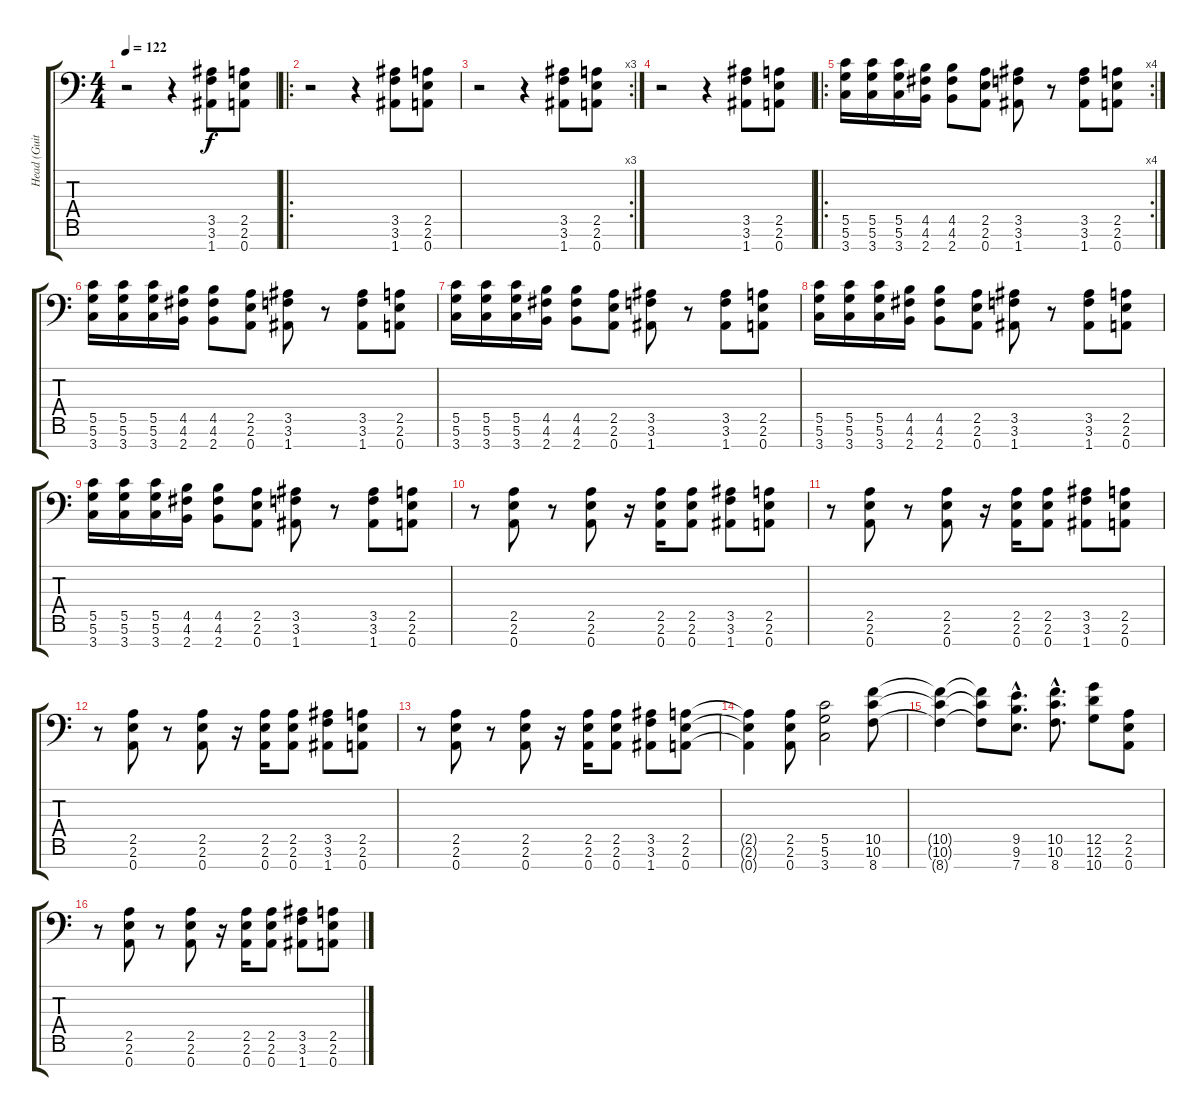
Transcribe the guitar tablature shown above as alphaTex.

\track ("Head (Guitar 2)" "Head (Guit") {instrument overdrivenguitar}
\staff {score tabs}
\tuning (D4 A3 F3 C3 G2 D2 A1) {hide}
\ts (4 4)
\tempo 122
\clef f4
\ks c
r.2{dy f instrument overdrivenguitar} r.4 (3.5 3.6 1.7).8 (2.5 2.6 0.7).8 |
\ro
r.2 r.4 (3.5 3.6 1.7).8 (2.5 2.6 0.7).8 |
\rc 3
r.2 r.4 (3.5 3.6 1.7).8 (2.5 2.6 0.7).8 |
r.2 r.4 (3.5 3.6 1.7).8 (2.5 2.6 0.7).8 |
\ro
\rc 4
(5.5 5.6 3.7).16 (5.5 5.6 3.7).16 (5.5 5.6 3.7).16 (4.5 4.6 2.7).16 (4.5 4.6 2.7).8 (2.5 2.6 0.7).8 (3.5 3.6 1.7).8 r.8 (3.5 3.6 1.7).8 (2.5 2.6 0.7).8 |
(5.5 5.6 3.7).16 (5.5 5.6 3.7).16 (5.5 5.6 3.7).16 (4.5 4.6 2.7).16 (4.5 4.6 2.7).8 (2.5 2.6 0.7).8 (3.5 3.6 1.7).8 r.8 (3.5 3.6 1.7).8 (2.5 2.6 0.7).8 |
(5.5 5.6 3.7).16 (5.5 5.6 3.7).16 (5.5 5.6 3.7).16 (4.5 4.6 2.7).16 (4.5 4.6 2.7).8 (2.5 2.6 0.7).8 (3.5 3.6 1.7).8 r.8 (3.5 3.6 1.7).8 (2.5 2.6 0.7).8 |
(5.5 5.6 3.7).16 (5.5 5.6 3.7).16 (5.5 5.6 3.7).16 (4.5 4.6 2.7).16 (4.5 4.6 2.7).8 (2.5 2.6 0.7).8 (3.5 3.6 1.7).8 r.8 (3.5 3.6 1.7).8 (2.5 2.6 0.7).8 |
(5.5 5.6 3.7).16 (5.5 5.6 3.7).16 (5.5 5.6 3.7).16 (4.5 4.6 2.7).16 (4.5 4.6 2.7).8 (2.5 2.6 0.7).8 (3.5 3.6 1.7).8 r.8 (3.5 3.6 1.7).8 (2.5 2.6 0.7).8 |
r.8 (2.5 2.6 0.7).8 r.8 (2.5 2.6 0.7).8 r.16 (2.5 2.6 0.7).16 (2.5 2.6 0.7).8 (3.5 3.6 1.7).8 (2.5 2.6 0.7).8 |
r.8 (2.5 2.6 0.7).8 r.8 (2.5 2.6 0.7).8 r.16 (2.5 2.6 0.7).16 (2.5 2.6 0.7).8 (3.5 3.6 1.7).8 (2.5 2.6 0.7).8 |
r.8 (2.5 2.6 0.7).8 r.8 (2.5 2.6 0.7).8 r.16 (2.5 2.6 0.7).16 (2.5 2.6 0.7).8 (3.5 3.6 1.7).8 (2.5 2.6 0.7).8 |
r.8 (2.5 2.6 0.7).8 r.8 (2.5 2.6 0.7).8 r.16 (2.5 2.6 0.7).16 (2.5 2.6 0.7).8 (3.5 3.6 1.7).8 (2.5 2.6 0.7).8 |
(2.5{t} 2.6{t} 0.7{t}).4 (2.5 2.6 0.7).8 (5.5 5.6 3.7).2 (10.5 10.6 8.7).8 |
(10.5{t} 10.6{t} 8.7{t}).4 (10.5{t} 10.6{t} 8.7{t}).8 (9.5{hac} 9.6{hac} 7.7{hac}).8{d} (10.5{hac} 10.6{hac} 8.7{hac}).8{d} (12.5 12.6 10.7).8 (2.5 2.6 0.7).8 |
r.8 (2.5 2.6 0.7).8 r.8 (2.5 2.6 0.7).8 r.16 (2.5 2.6 0.7).16 (2.5 2.6 0.7).8 (3.5 3.6 1.7).8 (2.5 2.6 0.7).8
